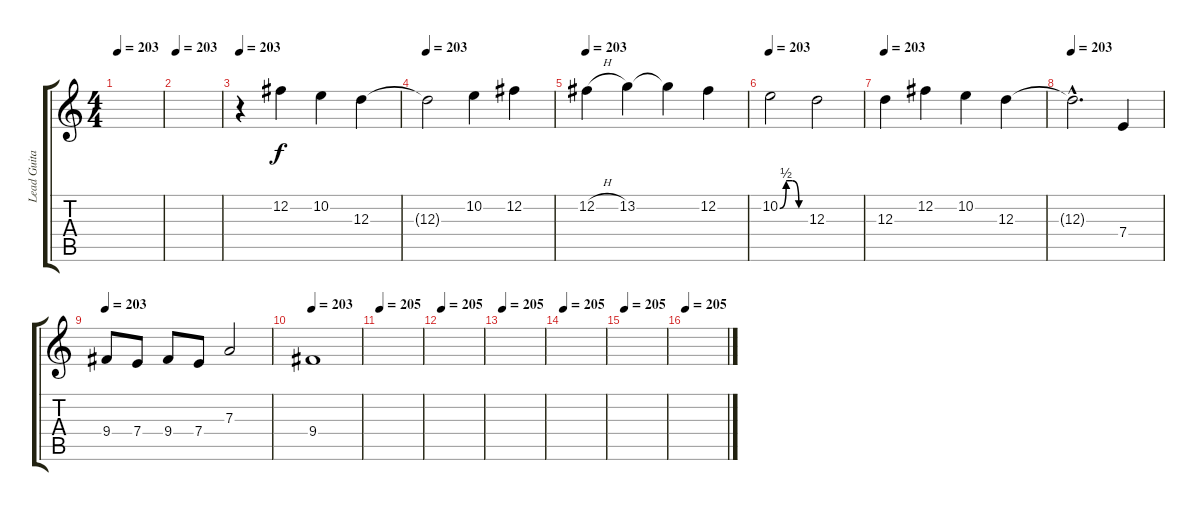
\track ("Lead Guitar II" "Lead Guita") {instrument distortionguitar}
\staff {score tabs}
\tuning (B3 Gb3 D3 A2 E2 B1) {hide}
\ts (4 4)
\tempo 203
\clef g2
\ks c
|
\tempo 203
|
\tempo 203
r.4 12.2.4 10.2.4 12.3.4 |
\tempo 203
12.3{t}.2 10.2.4 12.2.4 |
\tempo 203
12.2{h}.4 13.2.4 13.2{t}.4 12.2.4 |
\tempo 203
10.2{be (custom 0 0 15 2 30 2 45 0 60 0)}.2 12.3.2 |
\tempo 203
12.3.4 12.2.4 10.2.4 12.3.4 |
\tempo 203
12.3{hac t}.2{d} 7.4.4 |
\tempo 203
9.4.8 7.4.8 9.4.8 7.4.8 7.3.2 |
\tempo 203
9.4.1 |
\tempo 205
|
\tempo 205
|
\tempo 205
|
\tempo 205
|
\tempo 205
|
\tempo 205
